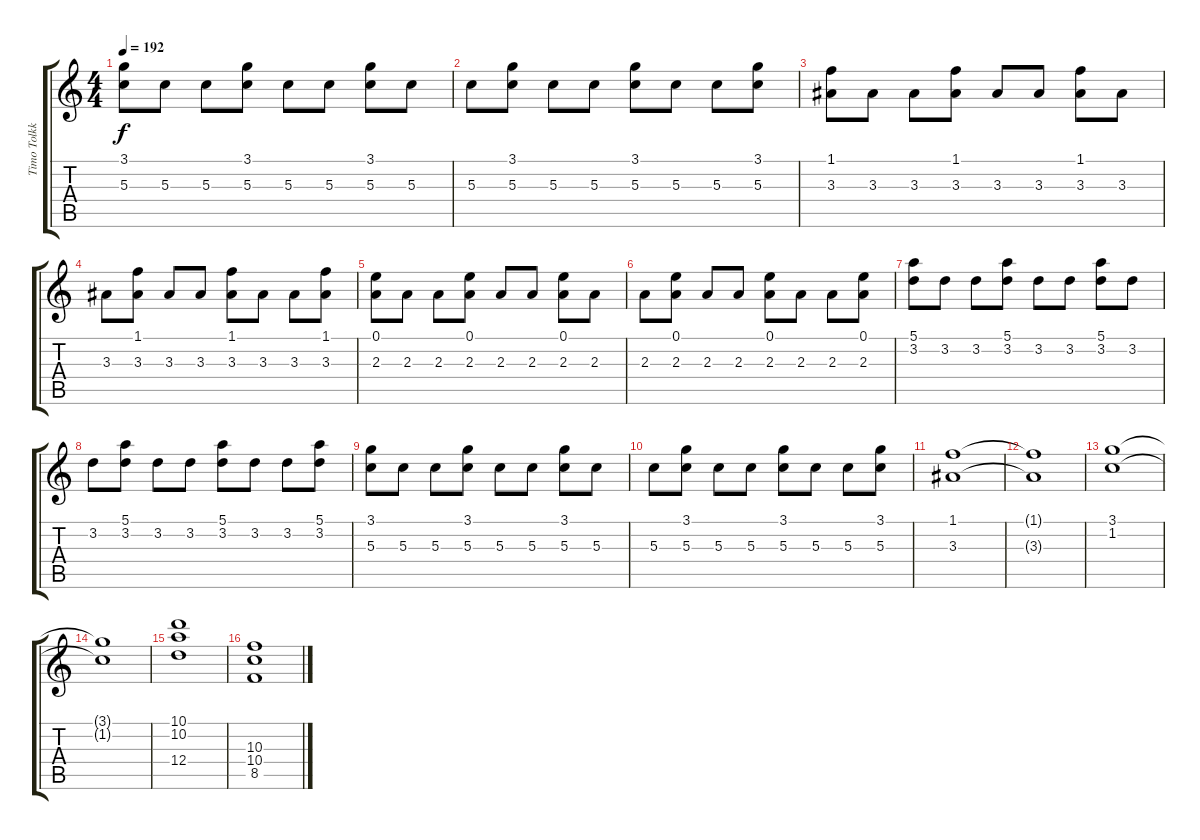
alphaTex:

\track ("Timo Tolkki" "Timo Tolkk") {instrument distortionguitar}
\staff {score tabs}
\tuning (E4 B3 G3 D3 A2 E2) {hide}
\ts (4 4)
\tempo 192
\clef g2
\ks c
(3.1 5.3).8{dy f} 5.3.8 5.3.8 (3.1 5.3).8 5.3.8 5.3.8 (3.1 5.3).8 5.3.8 |
5.3.8 (3.1 5.3).8 5.3.8 5.3.8 (3.1 5.3).8 5.3.8 5.3.8 (3.1 5.3).8 |
(1.1 3.3).8 3.3.8 3.3.8 (1.1 3.3).8 3.3.8 3.3.8 (1.1 3.3).8 3.3.8 |
3.3.8 (1.1 3.3).8 3.3.8 3.3.8 (1.1 3.3).8 3.3.8 3.3.8 (1.1 3.3).8 |
(0.1 2.3).8 2.3.8 2.3.8 (0.1 2.3).8 2.3.8 2.3.8 (0.1 2.3).8 2.3.8 |
2.3.8 (0.1 2.3).8 2.3.8 2.3.8 (0.1 2.3).8 2.3.8 2.3.8 (0.1 2.3).8 |
(5.1 3.2).8 3.2.8 3.2.8 (5.1 3.2).8 3.2.8 3.2.8 (5.1 3.2).8 3.2.8 |
3.2.8 (5.1 3.2).8 3.2.8 3.2.8 (5.1 3.2).8 3.2.8 3.2.8 (5.1 3.2).8 |
(3.1 5.3).8 5.3.8 5.3.8 (3.1 5.3).8 5.3.8 5.3.8 (3.1 5.3).8 5.3.8 |
5.3.8 (3.1 5.3).8 5.3.8 5.3.8 (3.1 5.3).8 5.3.8 5.3.8 (3.1 5.3).8 |
(1.1 3.3).1 |
(1.1{t} 3.3{t}).1 |
(3.1 1.2).1 |
(3.1{t} 1.2{t}).1 |
(10.1 10.2 12.4).1 |
(10.3 10.4 8.5).1
